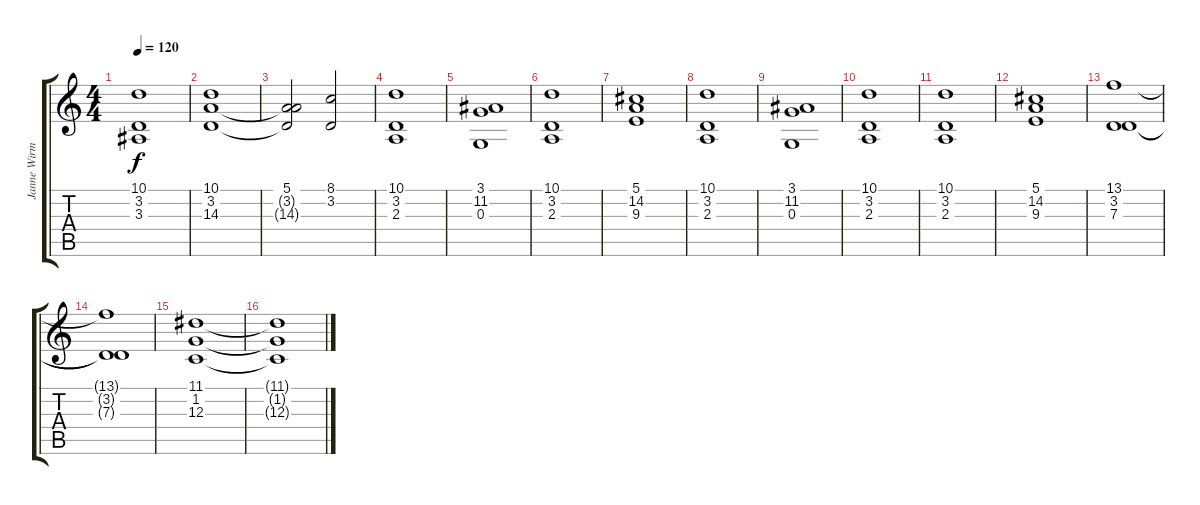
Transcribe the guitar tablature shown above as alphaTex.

\track ("Janne Wirman 2" "Janne Wirm") {instrument choiraahs}
\staff {score tabs}
\tuning (E4 B3 G3 D3 A2 D2) {hide}
\ts (4 4)
\tempo 120
\clef g2
\ks c
(10.1{t} 3.2{t} 3.3{t}).1{dy f} |
(10.1 3.2 14.3).1 |
(5.1 3.2{t} 14.3{t}).2 (8.1 3.2).2 |
(10.1 3.2 2.3).1 |
(3.1 11.2 0.3).1 |
(10.1 3.2 2.3).1 |
(5.1 14.2 9.3).1 |
(10.1 3.2 2.3).1 |
(3.1 11.2 0.3).1 |
(10.1 3.2 2.3).1 |
(10.1 3.2 2.3).1 |
(5.1 14.2 9.3).1 |
(13.1 3.2 7.3).1{volume 10 instrument choiraahs} |
(13.1{t} 3.2{t} 7.3{t}).1 |
(11.1 1.2 12.3).1 |
(11.1{t} 1.2{t} 12.3{t}).1
